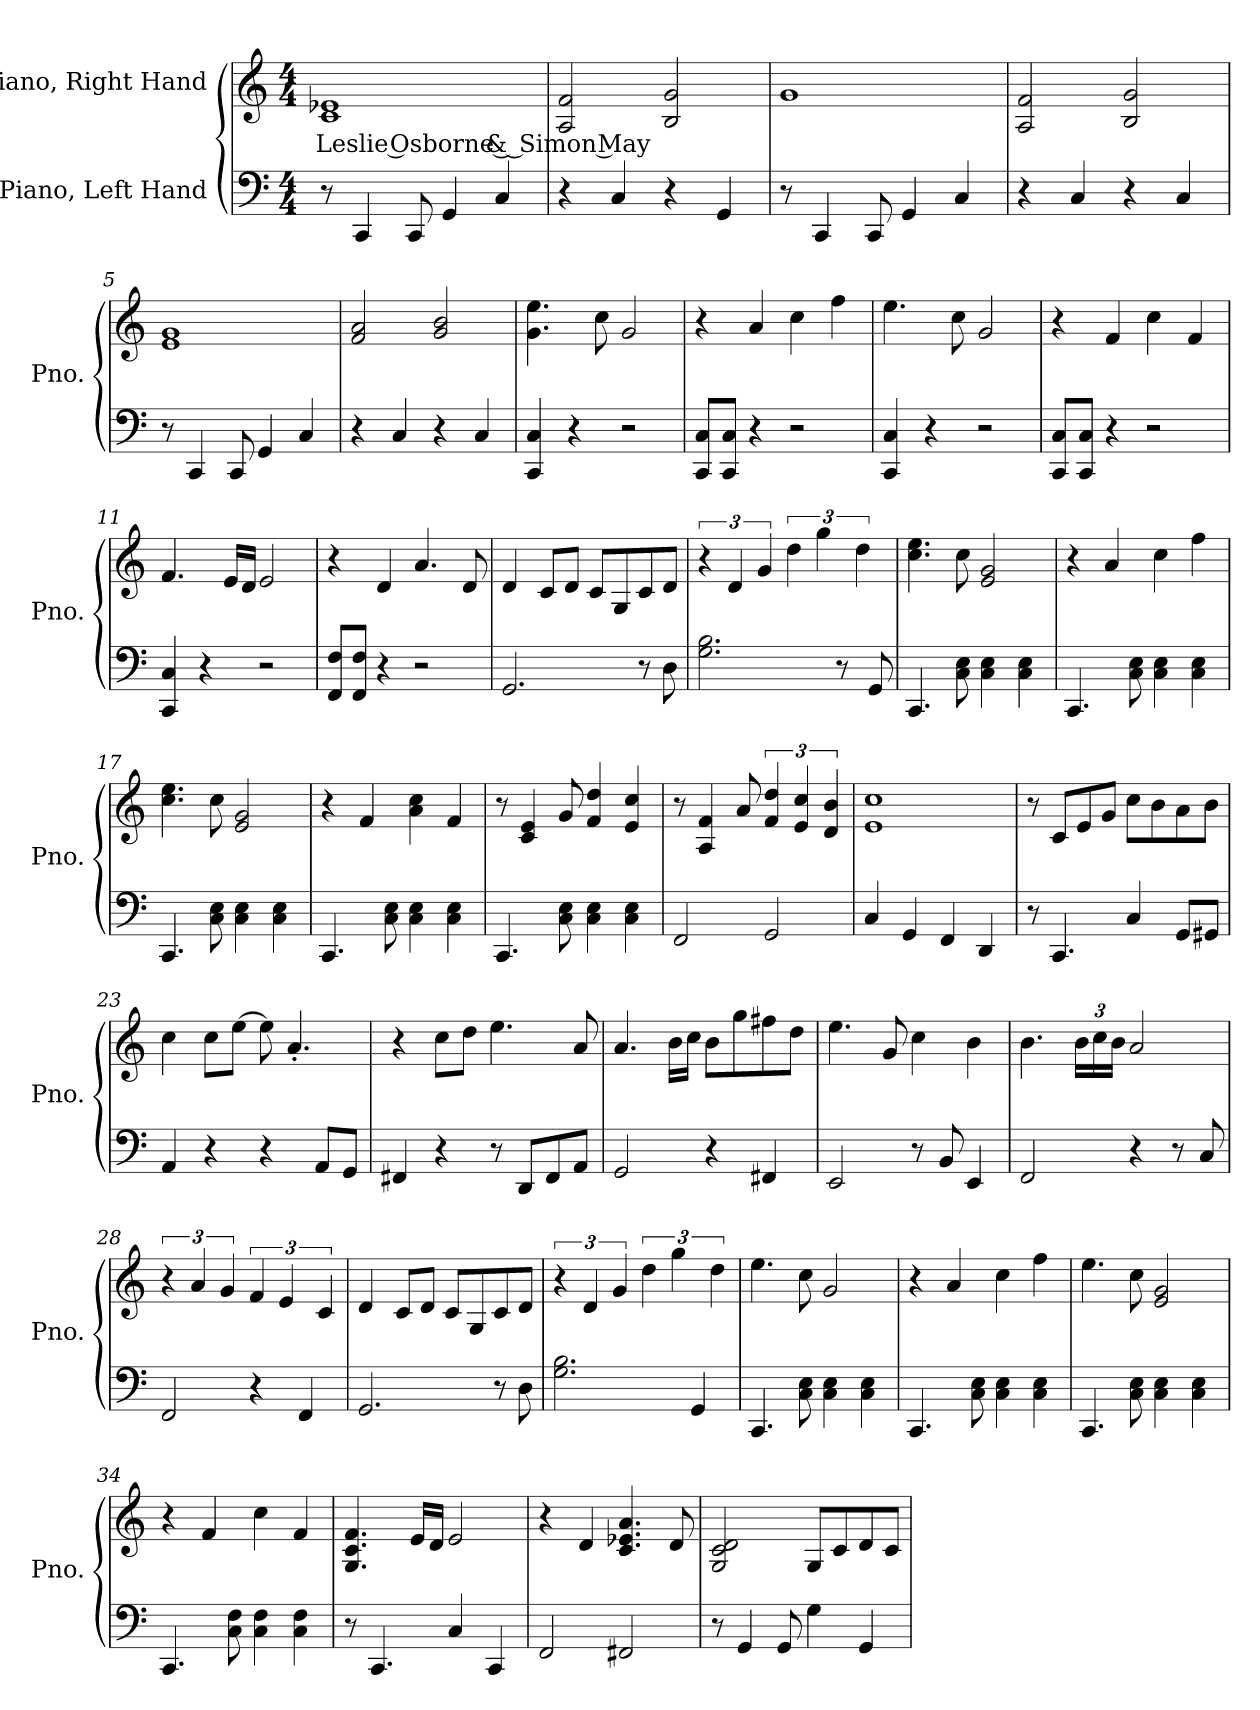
**kern	**kern	**text
*part2	*part1	*part1
*staff2	*staff1	*staff1
*I"Piano, Left Hand	*I"Piano, Right Hand	*
*I'Pno.	*I'Pno.	*
*clefF4	*clefG2	*
*k[]	*k[]	*
*M4/4	*M4/4	*
*MM100	*MM100	*
=1	=1	=1
!	!	!LO:LY:b
8r	1c 1e-X	Leslie Osborne & Simon May
4CC/	.	.
8CC/	.	.
4GG/	.	.
4C/	.	.
=2	=2	=2
4r	2A/ 2f/	.
4C/	.	.
4r	2B/ 2g/	.
4GG/	.	.
=3	=3	=3
8r	1g	.
4CC/	.	.
8CC/	.	.
4GG/	.	.
4C/	.	.
=4	=4	=4
4r	2A/ 2f/	.
4C/	.	.
4r	2B/ 2g/	.
4C/	.	.
!!LO:LB:g=z
=5	=5	=5
8r	1e 1g	.
4CC/	.	.
8CC/	.	.
4GG/	.	.
4C/	.	.
=6	=6	=6
4r	2f/ 2a/	.
4C/	.	.
4r	2g/ 2b/	.
4C/	.	.
=7	=7	=7
4CC/ 4C/	4.g\ 4.ee\	.
4r	.	.
.	8cc\	.
2r	2g/	.
=8	=8	=8
8CC/ 8C/L	4r	.
8CC/ 8C/J	.	.
4r	4a/	.
2r	4cc\	.
.	4ff\	.
=9	=9	=9
4CC/ 4C/	4.ee\	.
4r	.	.
.	8cc\	.
2r	2g/	.
=10	=10	=10
8CC/ 8C/L	4r	.
8CC/ 8C/J	.	.
4r	4f/	.
2r	4cc\	.
.	4f/	.
=11	=11	=11
4CC/ 4C/	4.f/	.
4r	.	.
.	16e/LL	.
.	16d/JJ	.
2r	2e/	.
!!LO:LB:g=z
=12	=12	=12
8FF/ 8F/L	4r	.
8FF/ 8F/J	.	.
4r	4d/	.
2r	4.a/	.
.	8d/	.
=13	=13	=13
2.GG/	4d/	.
.	8c/L	.
.	8d/J	.
.	8c/L	.
.	8G/	.
8r	8c/	.
8D\	8d/J	.
=14	=14	=14
2.G\ 2.B\	6r	.
.	6d/	.
.	6g/	.
.	6dd\	.
.	6gg\	.
8r	.	.
.	6dd\	.
8GG/	.	.
=15	=15	=15
4.CC/	4.cc\ 4.ee\	.
8C\ 8E\	8cc\	.
4C\ 4E\	2e/ 2g/	.
4C\ 4E\	.	.
=16	=16	=16
4.CC/	4r	.
.	4a/	.
8C\ 8E\	.	.
4C\ 4E\	4cc\	.
4C\ 4E\	4ff\	.
=17	=17	=17
4.CC/	4.cc\ 4.ee\	.
8C\ 8E\	8cc\	.
4C\ 4E\	2e/ 2g/	.
4C\ 4E\	.	.
=18	=18	=18
4.CC/	4r	.
.	4f/	.
8C\ 8E\	.	.
4C\ 4E\	4a\ 4cc\	.
4C\ 4E\	4f/	.
!!LO:LB:g=z
=19	=19	=19
4.CC/	8r	.
.	4c/ 4e/	.
8C\ 8E\	8g/	.
4C\ 4E\	4f/ 4dd/	.
4C\ 4E\	4e/ 4cc/	.
=20	=20	=20
2FF/	8r	.
.	4A/ 4f/	.
.	8a/	.
2GG/	6f/ 6dd/	.
.	6e/ 6cc/	.
.	6d/ 6b/	.
=21	=21	=21
4C/	1e 1cc	.
4GG/	.	.
4FF/	.	.
4DD/	.	.
=22	=22	=22
8r	8r	.
4.CC/	8c/L	.
.	8e/	.
.	8g/J	.
4C/	8cc\L	.
.	8b\	.
8GG/L	8a\	.
8GG#X/J	8b\J	.
=23	=23	=23
4AA/	4cc\	.
4r	8cc\L	.
.	[8ee\J	.
4r	8ee\]	.
.	4.a'/	.
8AA/L	.	.
8GG/J	.	.
=24	=24	=24
4FF#X/	4r	.
4r	8cc\L	.
.	8dd\J	.
8r	4.ee\	.
8DD/L	.	.
8FF#/	.	.
8AA/J	8a/	.
!!LO:LB:g=z
=25	=25	=25
2GG/	4.a/	.
.	16b\LL	.
.	16cc\JJ	.
4r	8b\L	.
.	8gg\	.
4FF#X/	8ff#X\	.
.	8dd\J	.
=26	=26	=26
2EE/	4.ee\	.
.	8g/	.
8r	4cc\	.
8BB/	.	.
4EE/	4b\	.
=27	=27	=27
2FF/	4.b\	.
*	*Xbrackettup	*
.	24b\LL	.
.	24cc\	.
.	24b\JJ	.
4r	2a/	.
8r	.	.
8C/	.	.
=28	=28	=28
*	*brackettup	*
2FF/	6r	.
.	6a/	.
.	6g/	.
4r	6f/	.
.	6e/	.
4FF/	.	.
.	6c/	.
=29	=29	=29
2.GG/	4d/	.
.	8c/L	.
.	8d/J	.
.	8c/L	.
.	8G/	.
8r	8c/	.
8D\	8d/J	.
!!LO:LB:g=z
=30	=30	=30
2.G\ 2.B\	6r	.
.	6d/	.
.	6g/	.
.	6dd\	.
.	6gg\	.
4GG/	.	.
.	6dd\	.
=31	=31	=31
4.CC/	4.ee\	.
8C\ 8E\	8cc\	.
4C\ 4E\	2g/	.
4C\ 4E\	.	.
=32	=32	=32
4.CC/	4r	.
.	4a/	.
8C\ 8E\	.	.
4C\ 4E\	4cc\	.
4C\ 4E\	4ff\	.
=33	=33	=33
4.CC/	4.ee\	.
8C\ 8E\	8cc\	.
4C\ 4E\	2e/ 2g/	.
4C\ 4E\	.	.
=34	=34	=34
4.CC/	4r	.
.	4f/	.
8C\ 8F\	.	.
4C\ 4F\	4cc\	.
4C\ 4F\	4f/	.
=35	=35	=35
8r	4.G/ 4.c/ 4.f/	.
4.CC/	.	.
.	16e/LL	.
.	16d/JJ	.
4C/	2e/	.
4CC/	.	.
=36	=36	=36
2FF/	4r	.
.	4d/	.
2FF#X/	4.c/ 4.e-X/ 4.a/	.
.	8d/	.
!!LO:PB:g=z
=37	=37	=37
8r	2G/ 2c/ 2d/	.
4GG/	.	.
8GG/	.	.
4G\	8G/L	.
.	8c/	.
4GG/	8d/	.
.	8c/J	.
=	=	=
*-	*-	*-
